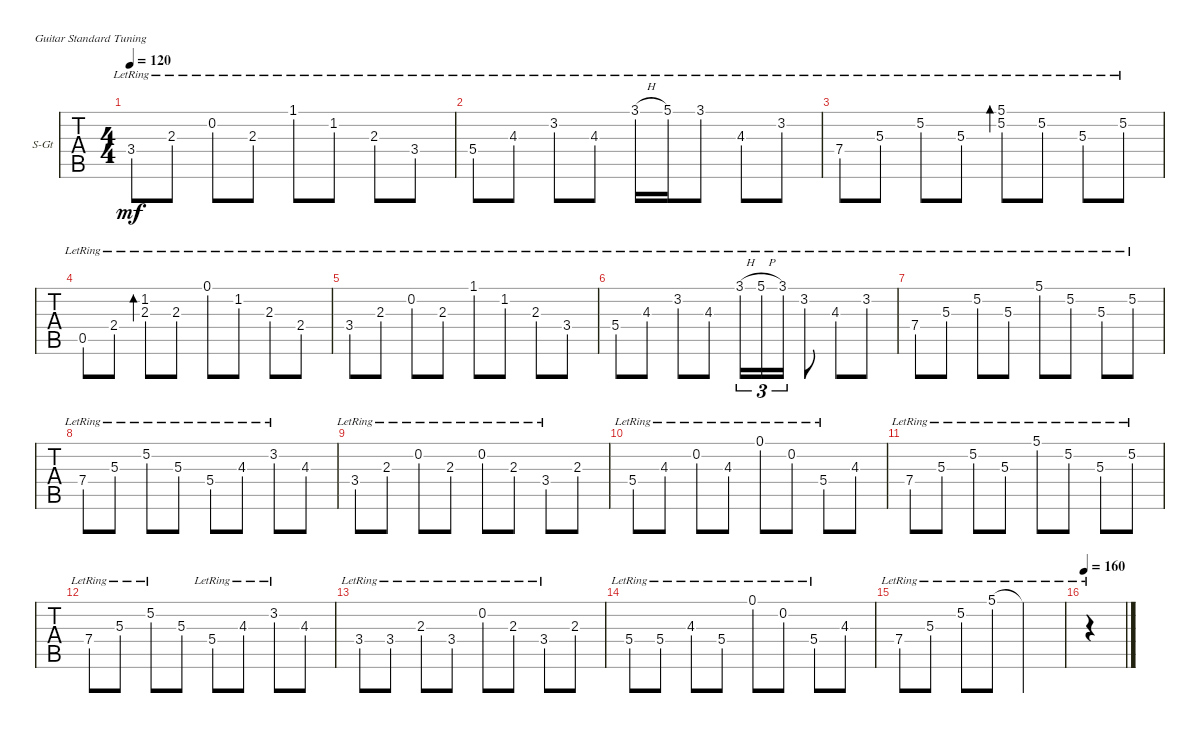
\defaultSystemsLayout 4
\bracketExtendMode groupsimilarinstruments
\multiBarRest
\firstSystemTrackNameOrientation horizontal
\otherSystemsTrackNameOrientation horizontal
\track ("Matthew Clean" "S-Gt") {instrument acousticguitarsteel}
\staff {tabs}
\tuning (E4 B3 G3 D3 A2 E2)
\ts (4 4)
\tempo 120
\clef g2
\ks c
3.4{lr}.8{dy mf} 2.3{lr}.8 0.2{lr}.8 2.3{lr}.8 1.1{lr}.8 1.2{lr}.8 2.3{lr}.8 3.4{lr}.8 |
5.4{lr}.8 4.3{lr}.8 3.2{lr}.8 4.3{lr}.8 3.1{h lr}.16 5.1{lr}.16 3.1{lr}.8 4.3{lr}.8 3.2{lr}.8 |
7.4{lr}.8 5.3{lr}.8 5.2{lr}.8 5.3{lr}.8 (5.1{lr} 5.2{lr}).8{bd 30} 5.2{lr}.8 5.3{lr}.8 5.2{lr}.8 |
0.5{lr}.8 2.4{lr}.8 (1.2{lr} 2.3).8{bd 30} 2.3{lr}.8 0.1{lr}.8 1.2{lr}.8 2.3{lr}.8 2.4{lr}.8 |
3.4{lr}.8 2.3{lr}.8 0.2{lr}.8 2.3{lr}.8 1.1{lr}.8 1.2{lr}.8 2.3{lr}.8 3.4{lr}.8 |
5.4{lr}.8 4.3{lr}.8 3.2{lr}.8 4.3{lr}.8 3.1{h lr}.16{tu (3 2)} 5.1{h lr}.16{tu (3 2)} 3.1{lr}.16{tu (3 2)} 3.2{lr}.8 4.3{lr}.8 3.2{lr}.8 |
7.4{lr}.8 5.3{lr}.8 5.2{lr}.8 5.3{lr}.8 5.1{lr}.8 5.2{lr}.8 5.3{lr}.8 5.2{lr}.8 |
7.4{lr}.8 5.3{lr}.8 5.2{lr}.8 5.3{lr}.8 5.4{lr}.8 4.3{lr}.8 3.2{lr}.8 4.3.8 |
3.4{lr}.8 2.3{lr}.8 0.2{lr}.8 2.3{lr}.8 0.2{lr}.8 2.3{lr}.8 3.4{lr}.8 2.3.8 |
5.4{lr}.8 4.3{lr}.8 0.2{lr}.8 4.3{lr}.8 0.1{lr}.8 0.2{lr}.8 5.4{lr}.8 4.3.8 |
7.4{lr}.8 5.3{lr}.8 5.2{lr}.8 5.3{lr}.8 5.1{lr}.8 5.2{lr}.8 5.3{lr}.8 5.2{lr}.8 |
7.4{lr}.8 5.3{lr}.8 5.2{lr}.8 5.3.8 5.4{lr}.8 4.3{lr}.8 3.2{lr}.8 4.3.8 |
3.4{lr}.8 3.4{lr}.8 2.3{lr}.8 3.4{lr}.8 0.2{lr}.8 2.3{lr}.8 3.4{lr}.8 2.3.8 |
5.4{lr}.8 5.4{lr}.8 4.3{lr}.8 5.4{lr}.8 0.1{lr}.8 0.2{lr}.8 5.4{lr}.8 4.3.8 |
7.4{lr}.8 5.3{lr}.8 5.2{lr}.8 5.1{lr}.8 5.1{lr t}.2 |
\tempo 160
